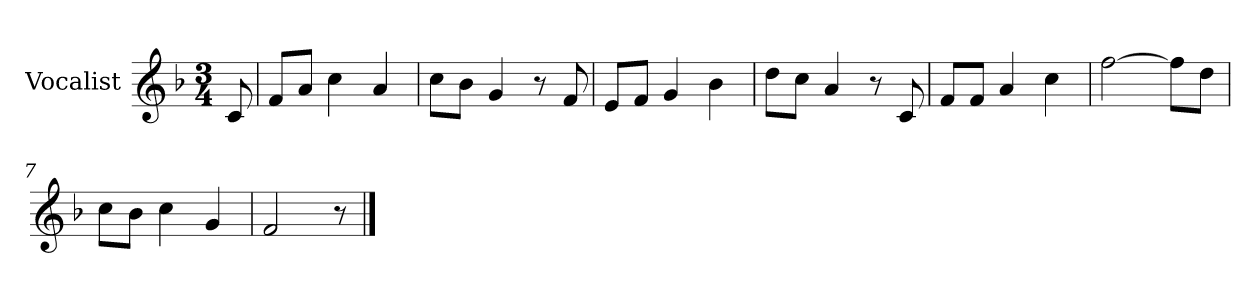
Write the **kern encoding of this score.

**kern
*part1
*staff1
*I"Vocalist
*k[b-]
*F:
*M3/4
=
8c
=1
8fL
8aJ
4cc
4a
=2
8ccL
8b-J
4g
8r
8f
=3
8eL
8fJ
4g
4b-
=4
8ddL
8ccJ
4a
8r
8c
=5
8fL
8fJ
4a
4cc
=6
[2ff
8ffL]
8ddJ
=7
8ccL
8b-J
4cc
4g
=8
2f
8r
==
*-
